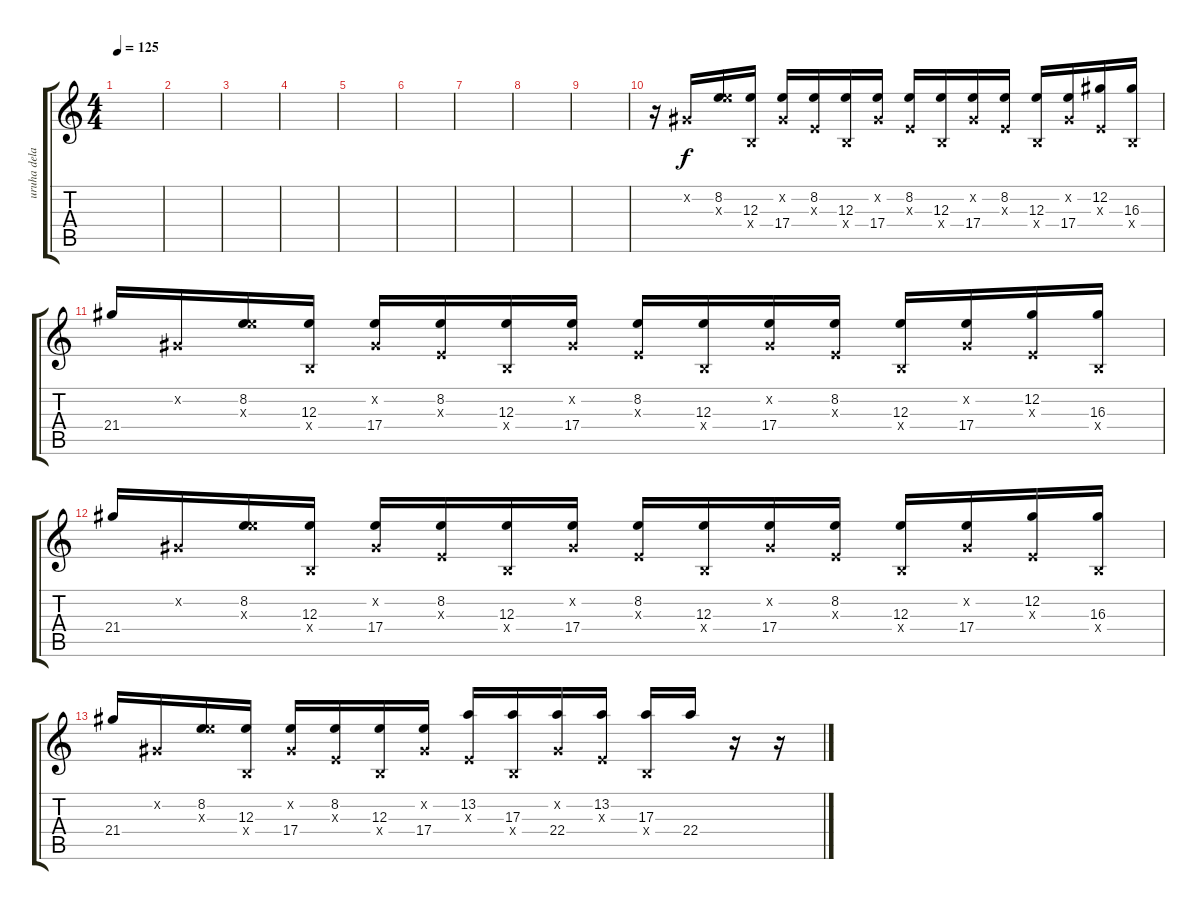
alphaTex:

\track ("uruha delay" "uruha dela") {instrument overdrivenguitar}
\staff {score tabs}
\tuning (Db4 Ab3 E3 B2 Gb2 B1) {hide}
\ts (4 4)
\tempo 125
\clef g2
\ks c
|
|
|
|
|
|
|
|
|
r.16 0.2{x}.16 (8.2 12.3{x}).16 (12.3 0.4{x}).16 (0.2{x} 17.4).16 (8.2 0.3{x}).16 (12.3 0.4{x}).16 (0.2{x} 17.4).16 (8.2 0.3{x}).16 (12.3 0.4{x}).16 (0.2{x} 17.4).16 (8.2 0.3{x}).16 (12.3 0.4{x}).16 (0.2{x} 17.4).16 (12.2 0.3{x}).16 (16.3 0.4{x}).16 |
21.4.16 0.2{x}.16 (8.2 12.3{x}).16 (12.3 0.4{x}).16 (0.2{x} 17.4).16 (8.2 0.3{x}).16 (12.3 0.4{x}).16 (0.2{x} 17.4).16 (8.2 0.3{x}).16 (12.3 0.4{x}).16 (0.2{x} 17.4).16 (8.2 0.3{x}).16 (12.3 0.4{x}).16 (0.2{x} 17.4).16 (12.2 0.3{x}).16 (16.3 0.4{x}).16 |
21.4.16 0.2{x}.16 (8.2 12.3{x}).16 (12.3 0.4{x}).16 (0.2{x} 17.4).16 (8.2 0.3{x}).16 (12.3 0.4{x}).16 (0.2{x} 17.4).16 (8.2 0.3{x}).16 (12.3 0.4{x}).16 (0.2{x} 17.4).16 (8.2 0.3{x}).16 (12.3 0.4{x}).16 (0.2{x} 17.4).16 (12.2 0.3{x}).16 (16.3 0.4{x}).16 |
21.4.16 0.2{x}.16 (8.2 12.3{x}).16 (12.3 0.4{x}).16 (0.2{x} 17.4).16 (8.2 0.3{x}).16 (12.3 0.4{x}).16 (0.2{x} 17.4).16 (13.2 0.3{x}).16 (17.3 0.4{x}).16 (0.2{x} 22.4).16 (13.2 0.3{x}).16 (17.3 0.4{x}).16 22.4.16 r.16 r.16
